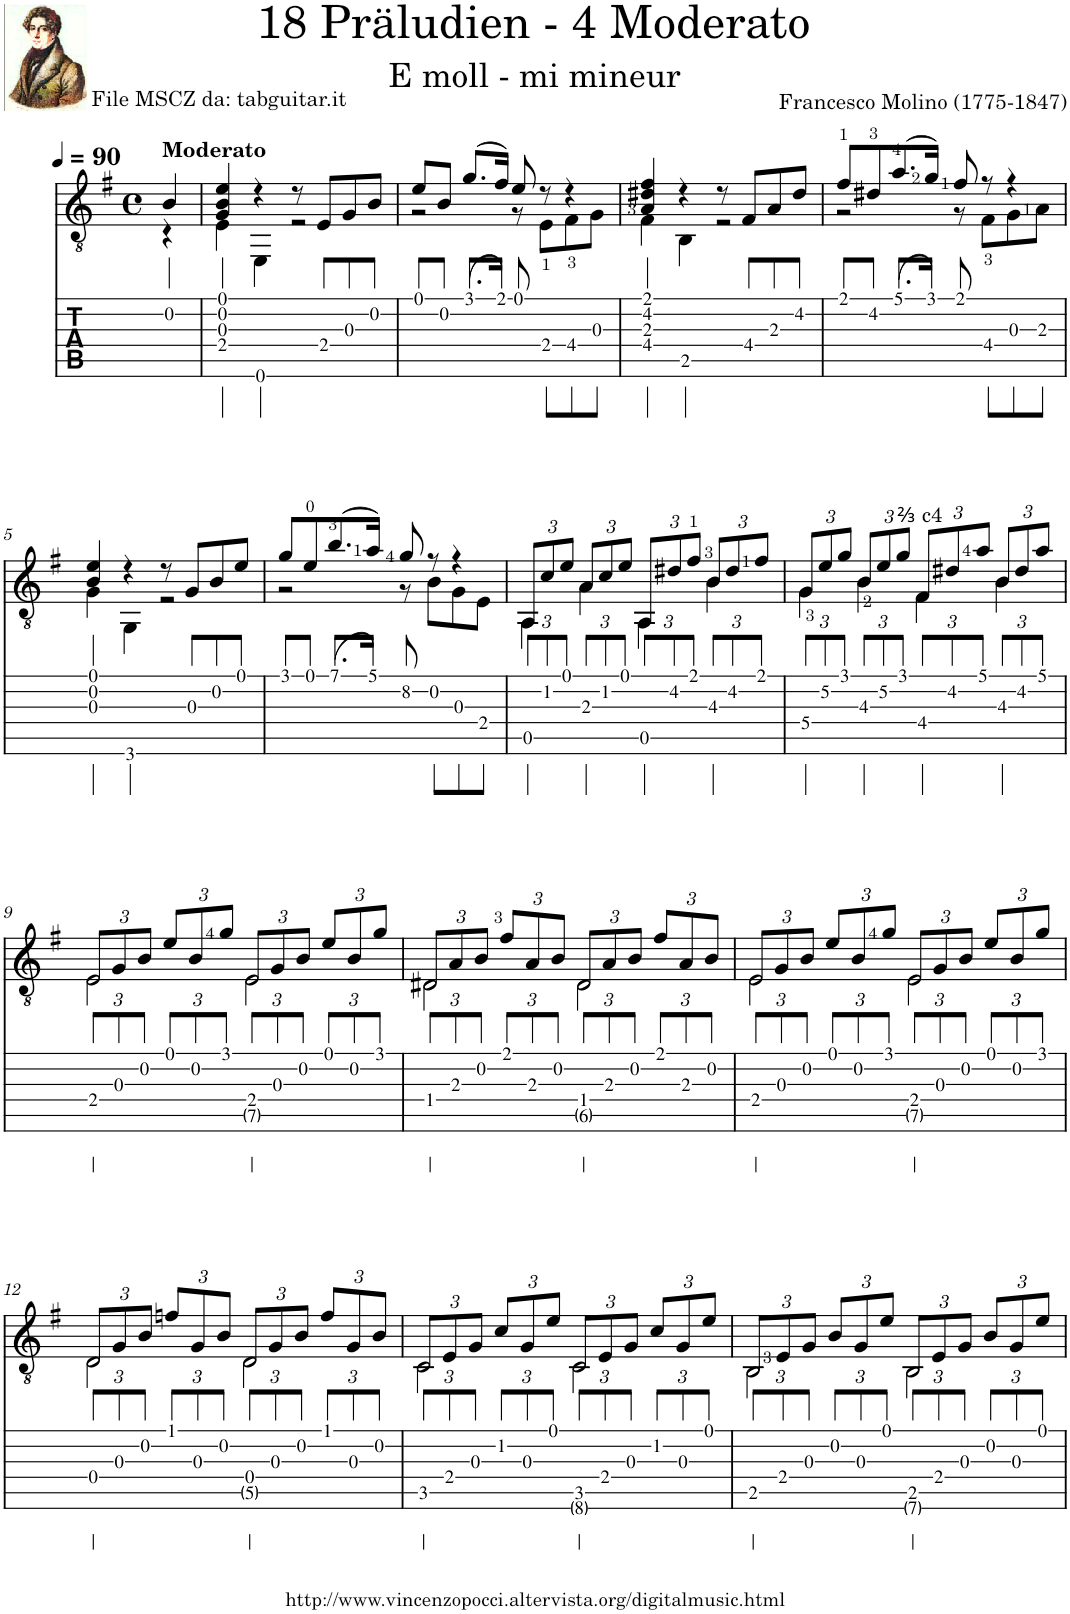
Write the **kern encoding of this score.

**kern	**kern
*part2	*part1
*staff2	*staff1
*I"Chitarra classica (Intavolatura)	*I"Classical Guitar
*stria6	*
*	*clefGv2
*k[f#]	*k[f#]
*M4/4	*M4/4
*met(c)	*met(c)
*MM90	*MM90
=	=
*^	*^
!	!	!LO:TX:a:B:t=Moderato	!
4B/	4r	4B/	4r
=1	=1	=1	=1
4G/ 4B/ 4e/	4E\	4G/ 4B/ 4e/	4E\
4r	4EE\	4r	4EE\
8r	2r	8r	2r
8E/L	.	8E/L	.
8G/	.	8G/	.
8B/J	.	8B/J	.
=2	=2	=2	=2
8e/L	2r	8e/L	2r
8B/J	.	8B/J	.
(8.g/L	.	(8.g/L	.
16f#/Jk)	.	16f#/Jk)	.
8e/	8r	8e/	8r
8r	8E\L	8r	8E\L
4r	8F#\	4r	8F#\
.	8G\J	.	8G\J
=3	=3	=3	=3
4A/ 4d#X/ 4f#/	4F#\	4A/ 4d#X/ 4f#/	4F#\
4r	4BB\	4r	4BB\
8r	2r	8r	2r
8F#/L	.	8F#/L	.
8A/	.	8A/	.
8d#/J	.	8d#/J	.
=4	=4	=4	=4
8f#/L	2r	8f#/L	2r
8d#X/J	.	8d#X/	.
(8.a/L	.	(8.a/	.
16g/Jk)	.	16g/Jk)	.
8f#/	8r	8f#/	8r
8r	8F#\L	8r	8F#\L
4r	8G\	4r	8G\
.	8A\J	.	8A\J
!!LO:LB:g=z	!!
=5	=5	=5	=5
4B/ 4e/	4G\	4B/ 4e/	4G\
4r	4GG\	4r	4GG\
8r	2r	8r	2r
8G/L	.	8G/L	.
8B/	.	8B/	.
8e/J	.	8e/J	.
=6	=6	=6	=6
8g/L	2r	8g/L	2r
8e/J	.	8e/	.
(8.b/L	.	(8.b/	.
16a/Jk)	.	16a/Jk)	.
8g/	8r	8g/	8r
8r	8B\L	8r	8B\L
4r	8G\	4r	8G\
.	8E\J	.	8E\J
=7	=7	=7	=7
*Xbrackettup	*	*Xbrackettup	*
12AA/L	4AA\	12AA/L	4AA\
12c/	.	12c/	.
12e/J	.	12e/J	.
12A/L	4A\	12A/L	4A\
12c/	.	12c/	.
12e/J	.	12e/J	.
12AA/L	4AA\	12AA/L	4AA\
12d#X/	.	12d#X/	.
12f#/J	.	12f#/J	.
12B/L	4B\	12B/L	4B\
12d#/	.	12d#/	.
12f#/J	.	12f#/J	.
=8	=8	=8	=8
12G/L	4G\	12G/L	4G\
12e/	.	12e/	.
12g/J	.	12g/J	.
12B/L	4B\	12B/L	4B\
12e/	.	12e/	.
12g/J	.	12g/J	.
!	!	!LO:TX:a:t=⅔ c4	!
12F#/L	4F#\	12F#/L	4F#\
12d#X/	.	12d#X/	.
12a/J	.	12a/J	.
12B/L	4B\	12B/L	4B\
12d#/	.	12d#/	.
12a/J	.	12a/J	.
!!LO:LB:g=z	!!
=9	=9	=9	=9
!	!	!LO:N:head=open	!
12E/L	2E\	12E/L	2E\
12G/	.	12G/	.
12B/J	.	12B/J	.
12e/L	.	12e/L	.
12B/	.	12B/	.
12g/J	.	12g/J	.
!	!	!LO:N:head=open	!
12E/L	2E\	12E/L	2E\
12G/	.	12G/	.
12B/J	.	12B/J	.
12e/L	.	12e/L	.
12B/	.	12B/	.
12g/J	.	12g/J	.
=10	=10	=10	=10
!	!	!LO:N:head=open	!
12D#X/L	2D#\	12D#X/L	2D#\
12A/	.	12A/	.
12B/J	.	12B/J	.
12f#/L	.	12f#/L	.
12A/	.	12A/	.
12B/J	.	12B/J	.
!	!	!LO:N:head=open	!
12D#/L	2D#\	12D#/L	2D#\
12A/	.	12A/	.
12B/J	.	12B/J	.
12f#/L	.	12f#/L	.
12A/	.	12A/	.
12B/J	.	12B/J	.
=11	=11	=11	=11
!	!	!LO:N:head=open	!
12E/L	2E\	12E/L	2E\
12G/	.	12G/	.
12B/J	.	12B/J	.
12e/L	.	12e/L	.
12B/	.	12B/	.
12g/J	.	12g/J	.
!	!	!LO:N:head=open	!
12E/L	2E\	12E/L	2E\
12G/	.	12G/	.
12B/J	.	12B/J	.
12e/L	.	12e/L	.
12B/	.	12B/	.
12g/J	.	12g/J	.
!!LO:LB:g=z	!!
=12	=12	=12	=12
!	!	!LO:N:head=open	!
12D/L	2D\	12D/L	2D\
12G/	.	12G/	.
12B/J	.	12B/J	.
12fn/L	.	12fn/L	.
12G/	.	12G/	.
12B/J	.	12B/J	.
!	!	!LO:N:head=open	!
12D/L	2D\	12D/L	2D\
12G/	.	12G/	.
12B/J	.	12B/J	.
12f/L	.	12f/L	.
12G/	.	12G/	.
12B/J	.	12B/J	.
=13	=13	=13	=13
!	!	!LO:N:head=open	!
12C/L	2C\	12C/L	2C\
12E/	.	12E/	.
12G/J	.	12G/J	.
12c/L	.	12c/L	.
12G/	.	12G/	.
12e/J	.	12e/J	.
!	!	!LO:N:head=open	!
12C/L	2C\	12C/L	2C\
12E/	.	12E/	.
12G/J	.	12G/J	.
12c/L	.	12c/L	.
12G/	.	12G/	.
12e/J	.	12e/J	.
=14	=14	=14	=14
!	!	!LO:N:head=open	!
12BB/L	2BB\	12BB/L	2BB\
12E/	.	12E/	.
12G/J	.	12G/J	.
12B/L	.	12B/L	.
12G/	.	12G/	.
12e/J	.	12e/J	.
!	!	!LO:N:head=open	!
12BB/L	2BB\	12BB/L	2BB\
12E/	.	12E/	.
12G/J	.	12G/J	.
12B/L	.	12B/L	.
12G/	.	12G/	.
12e/J	.	12e/J	.
*v	*v	*	*
*	*v	*v
=	=
*-	*-
